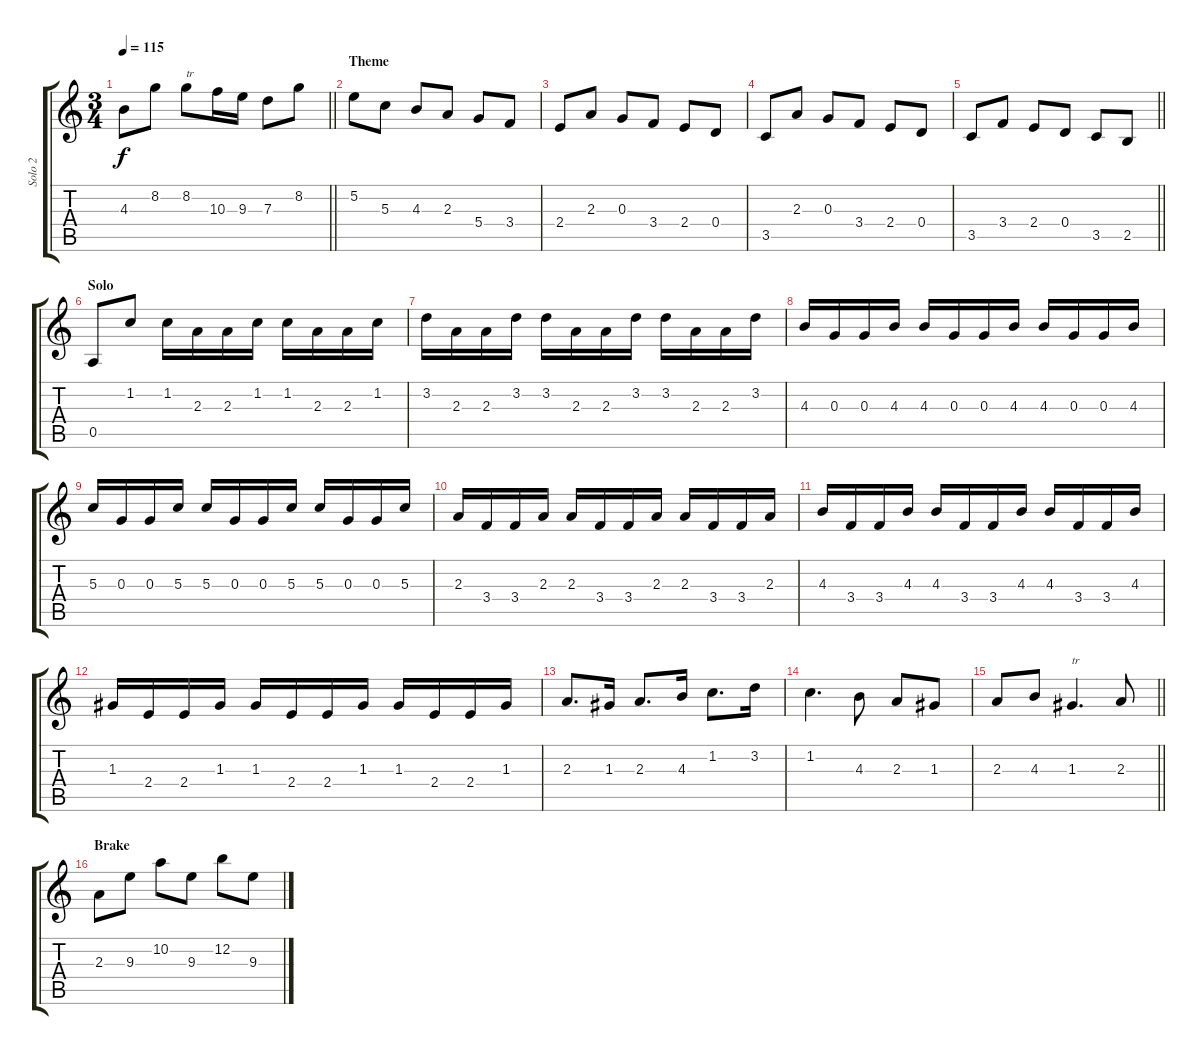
\track ("Solo 2" "Solo 2") {instrument distortionguitar}
\staff {score tabs}
\tuning (E4 B3 G3 D3 A2 E2) {hide}
\ts (3 4)
\tempo 115
\clef g2
\barLineRight lightlight
\ks aminor
4.3.8{dy f} 8.2.8 8.2.8{txt "tr"} 10.3.16 9.3.16 7.3.8 8.2.8 |
\section ("" "Theme")
5.2.8 5.3.8 4.3.8 2.3.8 5.4.8 3.4.8 |
2.4.8 2.3.8 0.3.8 3.4.8 2.4.8 0.4.8 |
3.5.8 2.3.8 0.3.8 3.4.8 2.4.8 0.4.8 |
\barLineRight lightlight
3.5.8 3.4.8 2.4.8 0.4.8 3.5.8 2.5.8 |
\section ("" "Solo")
0.5.8 1.2.8 1.2.16 2.3.16 2.3.16 1.2.16 1.2.16 2.3.16 2.3.16 1.2.16 |
3.2.16 2.3.16 2.3.16 3.2.16 3.2.16 2.3.16 2.3.16 3.2.16 3.2.16 2.3.16 2.3.16 3.2.16 |
4.3.16 0.3.16 0.3.16 4.3.16 4.3.16 0.3.16 0.3.16 4.3.16 4.3.16 0.3.16 0.3.16 4.3.16 |
5.3.16 0.3.16 0.3.16 5.3.16 5.3.16 0.3.16 0.3.16 5.3.16 5.3.16 0.3.16 0.3.16 5.3.16 |
2.3.16 3.4.16 3.4.16 2.3.16 2.3.16 3.4.16 3.4.16 2.3.16 2.3.16 3.4.16 3.4.16 2.3.16 |
4.3.16 3.4.16 3.4.16 4.3.16 4.3.16 3.4.16 3.4.16 4.3.16 4.3.16 3.4.16 3.4.16 4.3.16 |
1.3.16 2.4.16 2.4.16 1.3.16 1.3.16 2.4.16 2.4.16 1.3.16 1.3.16 2.4.16 2.4.16 1.3.16 |
2.3.8{d} 1.3.16 2.3.8{d} 4.3.16 1.2.8{d} 3.2.16 |
1.2.4{d} 4.3.8 2.3.8 1.3.8 |
\barLineRight lightlight
2.3.8 4.3.8 1.3.4{d txt "tr"} 2.3.8 |
\section ("" "Brake")
2.3.8 9.3.8 10.2.8 9.3.8 12.2.8 9.3.8
